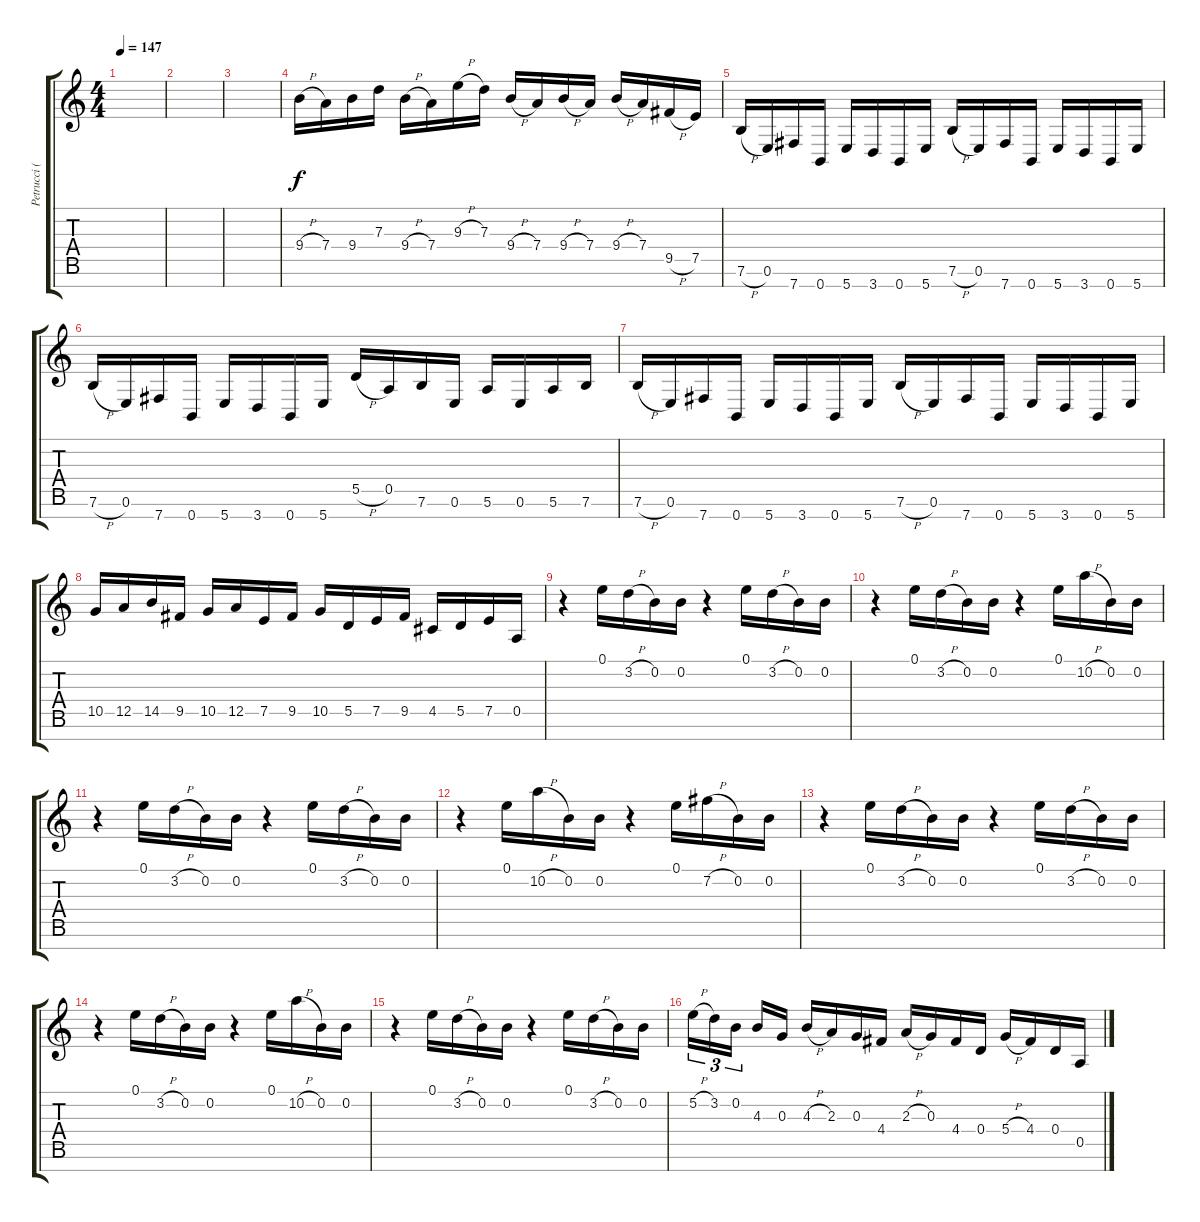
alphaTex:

\track ("Petrucci (right)" "Petrucci (") {instrument distortionguitar}
\staff {score tabs}
\tuning (E4 B3 G3 D3 A2 E2 B1) {hide}
\ts (4 4)
\tempo 147
\clef g2
\ks c
|
|
|
9.4{h}.16 7.4.16 9.4.16 7.3.16 9.4{h}.16 7.4.16 9.3{h}.16 7.3.16 9.4{h}.16 7.4.16 9.4{h}.16 7.4.16 9.4{h}.16 7.4.16 9.5{h}.16 7.5.16 |
7.6{h}.16 0.6.16 7.7.16 0.7.16 5.7.16 3.7.16 0.7.16 5.7.16 7.6{h}.16 0.6.16 7.7.16 0.7.16 5.7.16 3.7.16 0.7.16 5.7.16 |
7.6{h}.16 0.6.16 7.7.16 0.7.16 5.7.16 3.7.16 0.7.16 5.7.16 5.5{h}.16 0.5.16 7.6.16 0.6.16 5.6.16 0.6.16 5.6.16 7.6.16 |
7.6{h}.16 0.6.16 7.7.16 0.7.16 5.7.16 3.7.16 0.7.16 5.7.16 7.6{h}.16 0.6.16 7.7.16 0.7.16 5.7.16 3.7.16 0.7.16 5.7.16 |
10.5.16 12.5.16 14.5.16 9.5.16 10.5.16 12.5.16 7.5.16 9.5.16 10.5.16 5.5.16 7.5.16 9.5.16 4.5.16 5.5.16 7.5.16 0.5.16 |
r.4 0.1.16 3.2{h}.16 0.2.16 0.2.16 r.4 0.1.16 3.2{h}.16 0.2.16 0.2.16 |
r.4 0.1.16 3.2{h}.16 0.2.16 0.2.16 r.4 0.1.16 10.2{h}.16 0.2.16 0.2.16 |
r.4 0.1.16 3.2{h}.16 0.2.16 0.2.16 r.4 0.1.16 3.2{h}.16 0.2.16 0.2.16 |
r.4 0.1.16 10.2{h}.16 0.2.16 0.2.16 r.4 0.1.16 7.2{h}.16 0.2.16 0.2.16 |
r.4 0.1.16 3.2{h}.16 0.2.16 0.2.16 r.4 0.1.16 3.2{h}.16 0.2.16 0.2.16 |
r.4 0.1.16 3.2{h}.16 0.2.16 0.2.16 r.4 0.1.16 10.2{h}.16 0.2.16 0.2.16 |
r.4 0.1.16 3.2{h}.16 0.2.16 0.2.16 r.4 0.1.16 3.2{h}.16 0.2.16 0.2.16 |
5.2{h}.16{tu (3 2)} 3.2.16{tu (3 2)} 0.2.16{tu (3 2)} 4.3.16 0.3.16 4.3{h}.16 2.3.16 0.3.16 4.4.16 2.3{h}.16 0.3.16 4.4.16 0.4.16 5.4{h}.16 4.4.16 0.4.16 0.5.16
